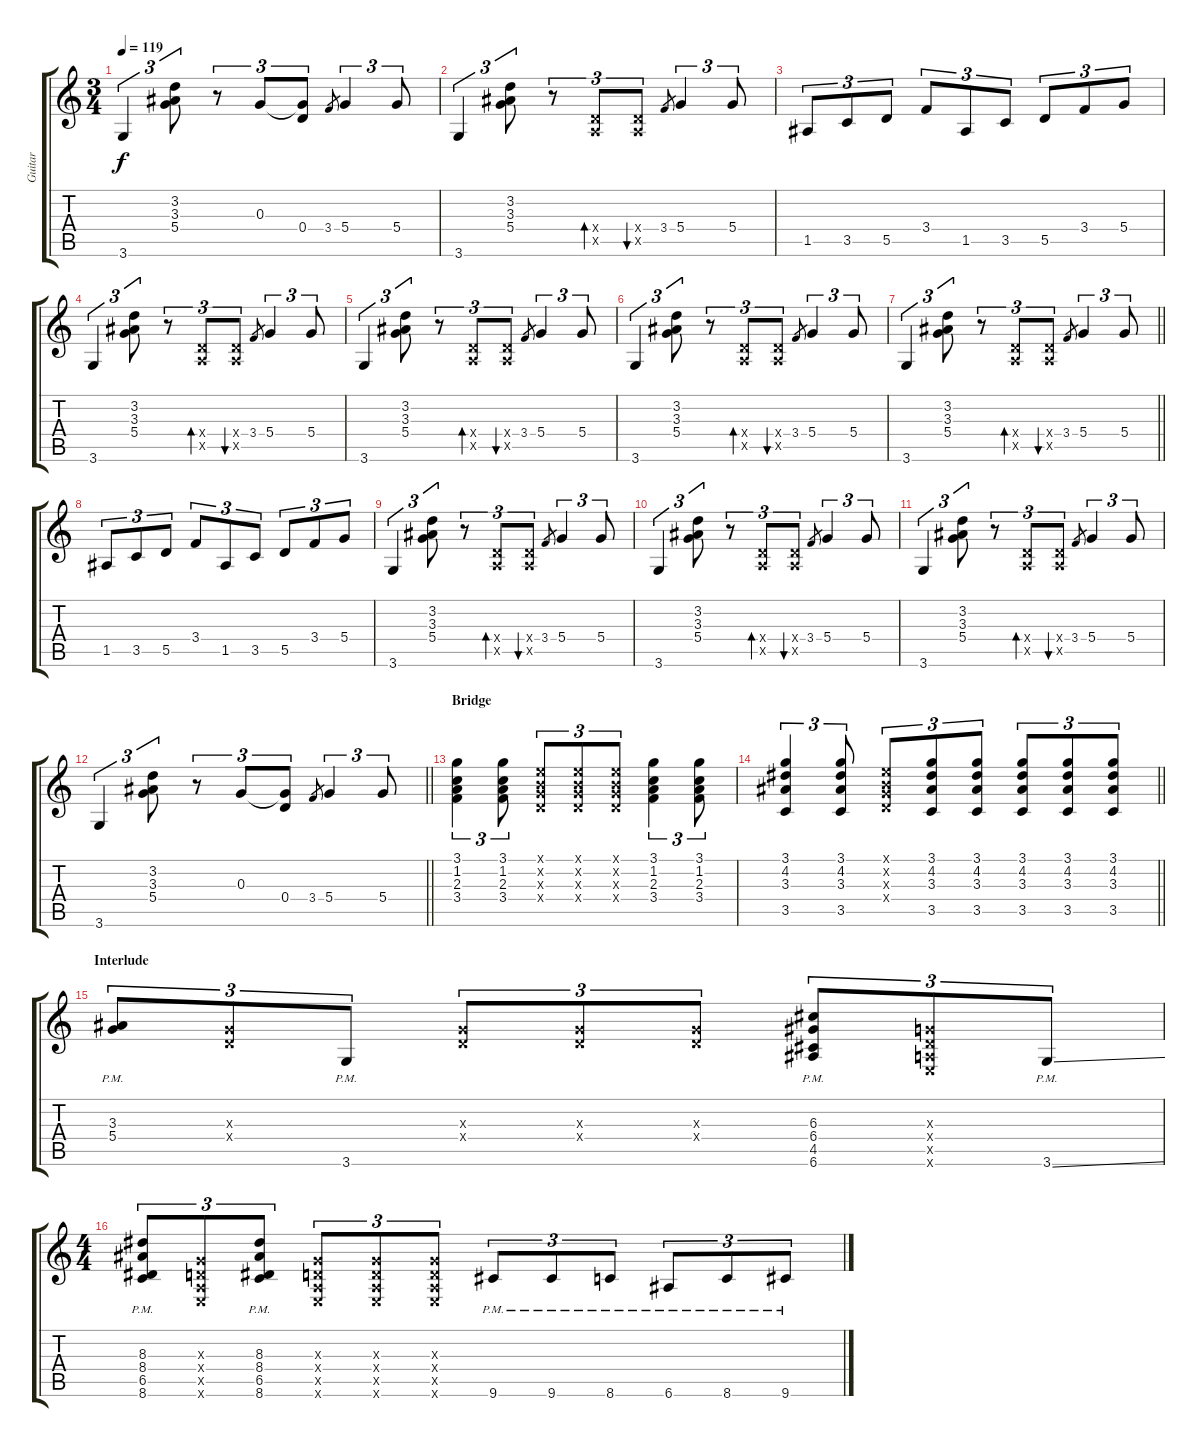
\track ("Guitar" "Guitar") {instrument overdrivenguitar}
\staff {score tabs}
\tuning (E4 B3 G3 D3 A2 E2) {hide}
\ts (3 4)
\tempo 119
\clef g2
\ks c
3.6.4{tu (3 2) dy f} (3.2 3.3 5.4).8{tu (3 2)} r.8{tu (3 2)} 0.3.8{tu (3 2)} (0.3{t} 0.4).8{tu (3 2)} 3.4.8{gr} 5.4.4{tu (3 2)} 5.4.8{tu (3 2)} |
3.6.4{tu (3 2)} (3.2 3.3 5.4).8{tu (3 2)} r.8{tu (3 2)} (0.4{x} 0.5{x}).8{tu (3 2) bd 60} (0.4{x} 0.5{x}).8{tu (3 2) bu 60} 3.4.8{gr} 5.4.4{tu (3 2)} 5.4.8{tu (3 2)} |
1.5.8{tu (3 2)} 3.5.8{tu (3 2)} 5.5.8{tu (3 2)} 3.4.8{tu (3 2)} 1.5.8{tu (3 2)} 3.5.8{tu (3 2)} 5.5.8{tu (3 2)} 3.4.8{tu (3 2)} 5.4.8{tu (3 2)} |
3.6.4{tu (3 2)} (3.2 3.3 5.4).8{tu (3 2)} r.8{tu (3 2)} (0.4{x} 0.5{x}).8{tu (3 2) bd 60} (0.4{x} 0.5{x}).8{tu (3 2) bu 60} 3.4.8{gr} 5.4.4{tu (3 2)} 5.4.8{tu (3 2)} |
3.6.4{tu (3 2)} (3.2 3.3 5.4).8{tu (3 2)} r.8{tu (3 2)} (0.4{x} 0.5{x}).8{tu (3 2) bd 60} (0.4{x} 0.5{x}).8{tu (3 2) bu 60} 3.4.8{gr} 5.4.4{tu (3 2)} 5.4.8{tu (3 2)} |
3.6.4{tu (3 2)} (3.2 3.3 5.4).8{tu (3 2)} r.8{tu (3 2)} (0.4{x} 0.5{x}).8{tu (3 2) bd 60} (0.4{x} 0.5{x}).8{tu (3 2) bu 60} 3.4.8{gr} 5.4.4{tu (3 2)} 5.4.8{tu (3 2)} |
\barLineRight lightlight
3.6.4{tu (3 2)} (3.2 3.3 5.4).8{tu (3 2)} r.8{tu (3 2)} (0.4{x} 0.5{x}).8{tu (3 2) bd 60} (0.4{x} 0.5{x}).8{tu (3 2) bu 60} 3.4.8{gr} 5.4.4{tu (3 2)} 5.4.8{tu (3 2)} |
1.5.8{tu (3 2)} 3.5.8{tu (3 2)} 5.5.8{tu (3 2)} 3.4.8{tu (3 2)} 1.5.8{tu (3 2)} 3.5.8{tu (3 2)} 5.5.8{tu (3 2)} 3.4.8{tu (3 2)} 5.4.8{tu (3 2)} |
3.6.4{tu (3 2)} (3.2 3.3 5.4).8{tu (3 2)} r.8{tu (3 2)} (0.4{x} 0.5{x}).8{tu (3 2) bd 60} (0.4{x} 0.5{x}).8{tu (3 2) bu 60} 3.4.8{gr} 5.4.4{tu (3 2)} 5.4.8{tu (3 2)} |
3.6.4{tu (3 2)} (3.2 3.3 5.4).8{tu (3 2)} r.8{tu (3 2)} (0.4{x} 0.5{x}).8{tu (3 2) bd 60} (0.4{x} 0.5{x}).8{tu (3 2) bu 60} 3.4.8{gr} 5.4.4{tu (3 2)} 5.4.8{tu (3 2)} |
3.6.4{tu (3 2)} (3.2 3.3 5.4).8{tu (3 2)} r.8{tu (3 2)} (0.4{x} 0.5{x}).8{tu (3 2) bd 60} (0.4{x} 0.5{x}).8{tu (3 2) bu 60} 3.4.8{gr} 5.4.4{tu (3 2)} 5.4.8{tu (3 2)} |
\barLineRight lightlight
3.6.4{tu (3 2)} (3.2 3.3 5.4).8{tu (3 2)} r.8{tu (3 2)} 0.3.8{tu (3 2)} (0.3{t} 0.4).8{tu (3 2)} 3.4.8{gr} 5.4.4{tu (3 2)} 5.4.8{tu (3 2)} |
\section ("" "Bridge")
(3.1 1.2 2.3 3.4).4{tu (3 2)} (3.1 1.2 2.3 3.4).8{tu (3 2)} (0.1{x} 0.2{x} 0.3{x} 0.4{x}).8{tu (3 2)} (0.1{x} 0.2{x} 0.3{x} 0.4{x}).8{tu (3 2)} (0.1{x} 0.2{x} 0.3{x} 0.4{x}).8{tu (3 2)} (3.1 1.2 2.3 3.4).4{tu (3 2)} (3.1 1.2 2.3 3.4).8{tu (3 2)} |
\barLineRight lightlight
(3.1 4.2 3.3 3.5).4{tu (3 2)} (3.1 4.2 3.3 3.5).8{tu (3 2)} (0.1{x} 0.2{x} 0.3{x} 0.4{x}).8{tu (3 2)} (3.1 4.2 3.3 3.5).8{tu (3 2)} (3.1 4.2 3.3 3.5).8{tu (3 2)} (3.1 4.2 3.3 3.5).8{tu (3 2)} (3.1 4.2 3.3 3.5).8{tu (3 2)} (3.1 4.2 3.3 3.5).8{tu (3 2)} |
\section ("" "Interlude")
(3.3{pm} 5.4{pm}).8{tu (3 2)} (0.3{x} 0.4{x}).8{tu (3 2)} 3.6{pm}.8{tu (3 2)} (0.3{x} 0.4{x}).8{tu (3 2)} (0.3{x} 0.4{x}).8{tu (3 2)} (0.3{x} 0.4{x}).8{tu (3 2)} (6.3{pm} 6.4{pm} 4.5{pm} 6.6{pm}).8{tu (3 2)} (0.3{x} 0.4{x} 0.5{x} 0.6{x}).8{tu (3 2)} 3.6{ss pm}.8{tu (3 2)} |
\ts (4 4)
(8.3{pm} 8.4{pm} 6.5{pm} 8.6{pm}).8{tu (3 2)} (0.3{x} 0.4{x} 0.5{x} 0.6{x}).8{tu (3 2)} (8.3{pm} 8.4{pm} 6.5{pm} 8.6{pm}).8{tu (3 2)} (0.3{x} 0.4{x} 0.5{x} 0.6{x}).8{tu (3 2)} (0.3{x} 0.4{x} 0.5{x} 0.6{x}).8{tu (3 2)} (0.3{x} 0.4{x} 0.5{x} 0.6{x}).8{tu (3 2)} 9.6{pm}.8{tu (3 2)} 9.6{pm}.8{tu (3 2)} 8.6{pm}.8{tu (3 2)} 6.6{pm}.8{tu (3 2)} 8.6{pm}.8{tu (3 2)} 9.6{pm}.8{tu (3 2)}
